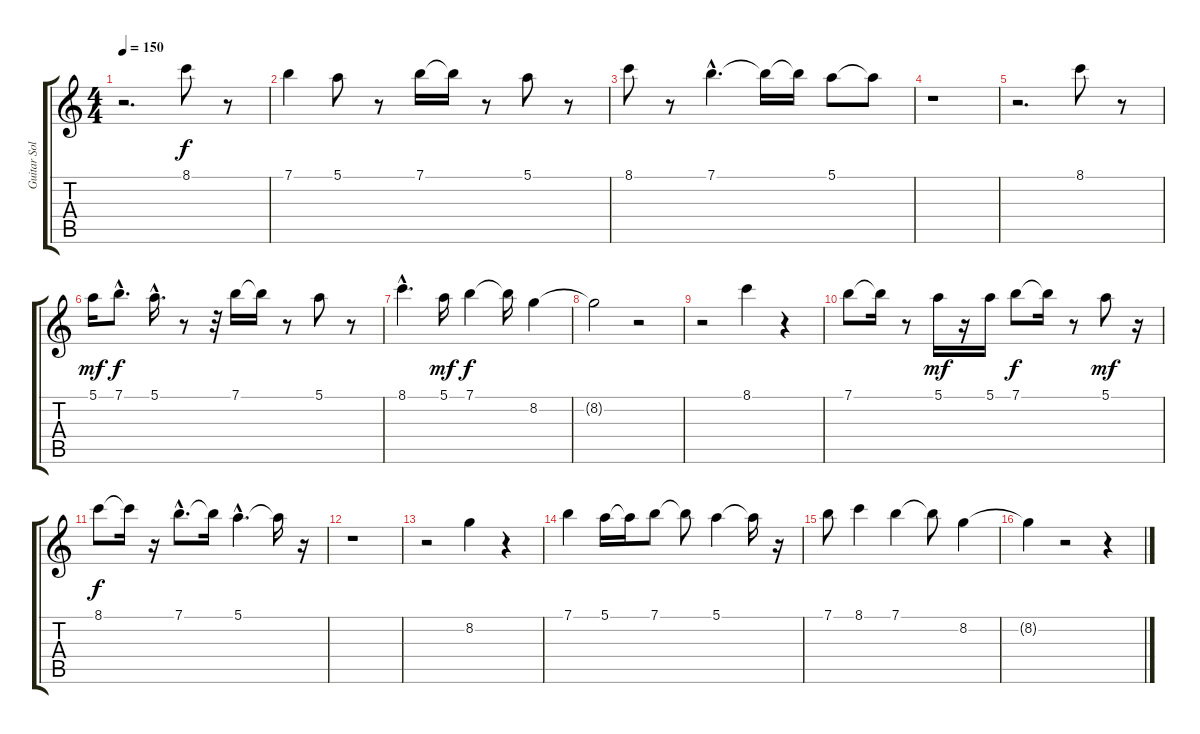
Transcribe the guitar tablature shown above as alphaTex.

\track ("Guitar Solo" "Guitar Sol") {instrument distortionguitar}
\staff {score tabs}
\tuning (E4 B3 G3 D3 A2 E2) {hide}
\ts (4 4)
\tempo 150
\clef g2
\ks c
r.2{d dy f instrument distortionguitar} 8.1.8 r.8 |
7.1.4 5.1.8 r.8 7.1.16 7.1{t}.16 r.8 5.1.8 r.8 |
8.1.8 r.8 7.1{hac}.4{d} 7.1{t}.16 7.1{t}.16 5.1.8 5.1{t}.8 |
r.1 |
r.2{d} 8.1.8 r.8 |
5.1.16{dy mf} 7.1{hac}.8{d dy f} 5.1{hac}.16{d} r.8 r.32 7.1.16 7.1{t}.16 r.8 5.1.8 r.8 |
8.1{hac}.4{d} 5.1.16{dy mf} 7.1.4{dy f} 7.1{t}.16 8.2.4 |
8.2{t}.2 r.2 |
r.2 8.1.4 r.4 |
7.1.8 7.1{t}.16 r.8 5.1.16{dy mf} r.16 5.1.16 7.1.8{dy f} 7.1{t}.16 r.8 5.1.8{dy mf} r.16 |
8.1.8{dy f} 8.1{t}.16 r.16 7.1{hac}.8{d} 7.1{t}.16 5.1{hac}.4{d} 5.1{t}.16 r.16 |
r.1 |
r.2 8.2.4 r.4 |
7.1.4 5.1.16 5.1{t}.16 7.1.8 7.1{t}.8 5.1.4 5.1{t}.16 r.16 |
7.1.8 8.1.4 7.1.4 7.1{t}.8 8.2.4 |
8.2{t}.4 r.2 r.4
